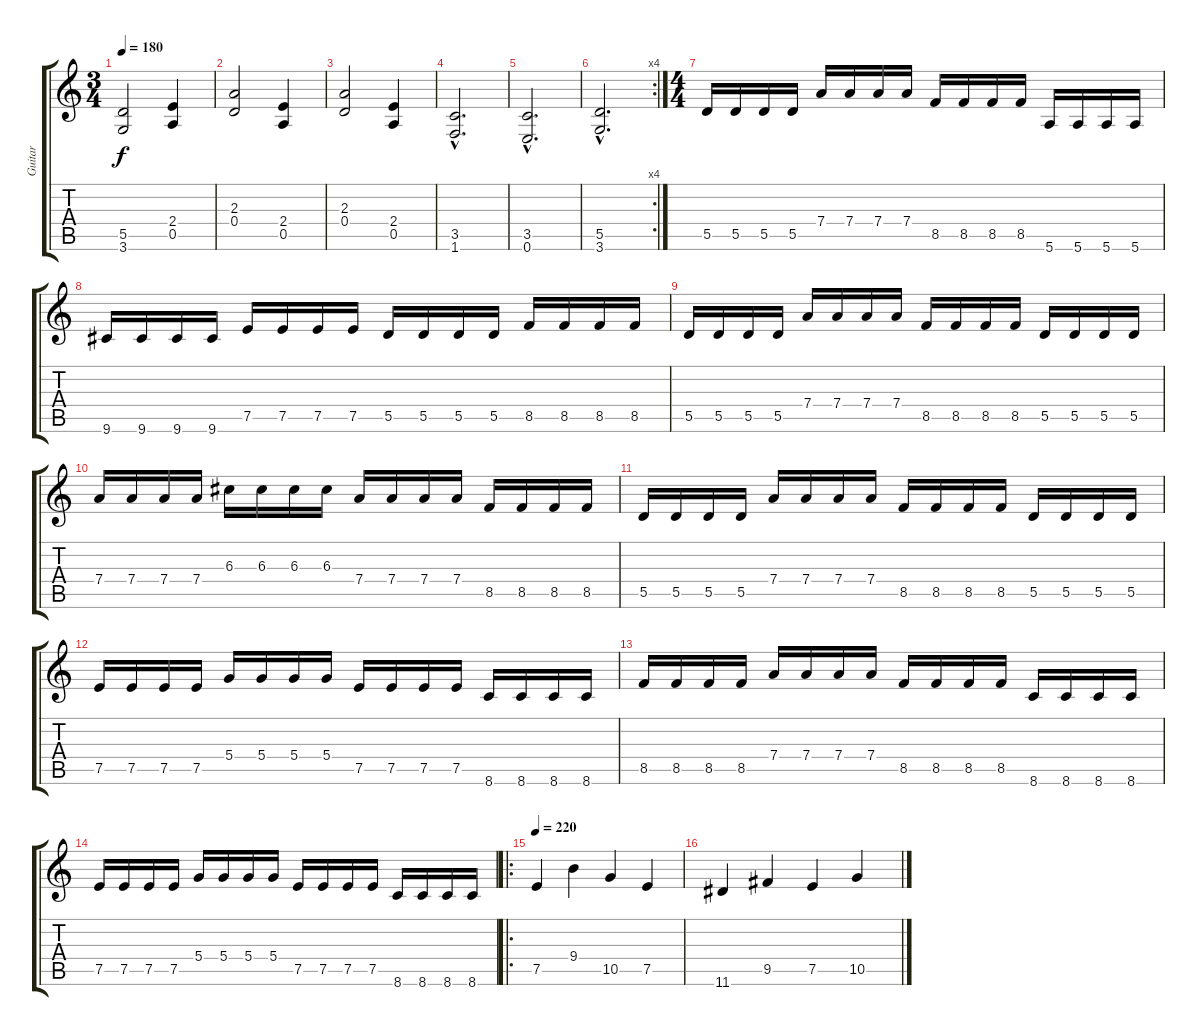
\track ("Guitar" "Guitar") {instrument distortionguitar}
\staff {score tabs}
\tuning (E4 B3 G3 D3 A2 E2) {hide}
\ts (3 4)
\tempo 180
\clef g2
\ks c
(5.5 3.6).2{dy f} (2.4 0.5).4 |
(2.3 0.4).2 (2.4 0.5).4 |
(2.3 0.4).2 (2.4 0.5).4 |
(3.5{hac} 1.6{hac}).2{d} |
(3.5{hac} 0.6{hac}).2{d} |
\rc 4
(5.5{hac} 3.6{hac}).2{d} |
\ts (4 4)
5.5.16 5.5.16 5.5.16 5.5.16 7.4.16 7.4.16 7.4.16 7.4.16 8.5.16 8.5.16 8.5.16 8.5.16 5.6.16 5.6.16 5.6.16 5.6.16 |
9.6.16 9.6.16 9.6.16 9.6.16 7.5.16 7.5.16 7.5.16 7.5.16 5.5.16 5.5.16 5.5.16 5.5.16 8.5.16 8.5.16 8.5.16 8.5.16 |
5.5.16 5.5.16 5.5.16 5.5.16 7.4.16 7.4.16 7.4.16 7.4.16 8.5.16 8.5.16 8.5.16 8.5.16 5.5.16 5.5.16 5.5.16 5.5.16 |
7.4.16 7.4.16 7.4.16 7.4.16 6.3.16 6.3.16 6.3.16 6.3.16 7.4.16 7.4.16 7.4.16 7.4.16 8.5.16 8.5.16 8.5.16 8.5.16 |
5.5.16 5.5.16 5.5.16 5.5.16 7.4.16 7.4.16 7.4.16 7.4.16 8.5.16 8.5.16 8.5.16 8.5.16 5.5.16 5.5.16 5.5.16 5.5.16 |
7.5.16 7.5.16 7.5.16 7.5.16 5.4.16 5.4.16 5.4.16 5.4.16 7.5.16 7.5.16 7.5.16 7.5.16 8.6.16 8.6.16 8.6.16 8.6.16 |
8.5.16 8.5.16 8.5.16 8.5.16 7.4.16 7.4.16 7.4.16 7.4.16 8.5.16 8.5.16 8.5.16 8.5.16 8.6.16 8.6.16 8.6.16 8.6.16 |
7.5.16 7.5.16 7.5.16 7.5.16 5.4.16 5.4.16 5.4.16 5.4.16 7.5.16 7.5.16 7.5.16 7.5.16 8.6.16 8.6.16 8.6.16 8.6.16 |
\ro
\tempo 220
7.5.4 9.4.4 10.5.4 7.5.4 |
11.6.4 9.5.4 7.5.4 10.5.4
